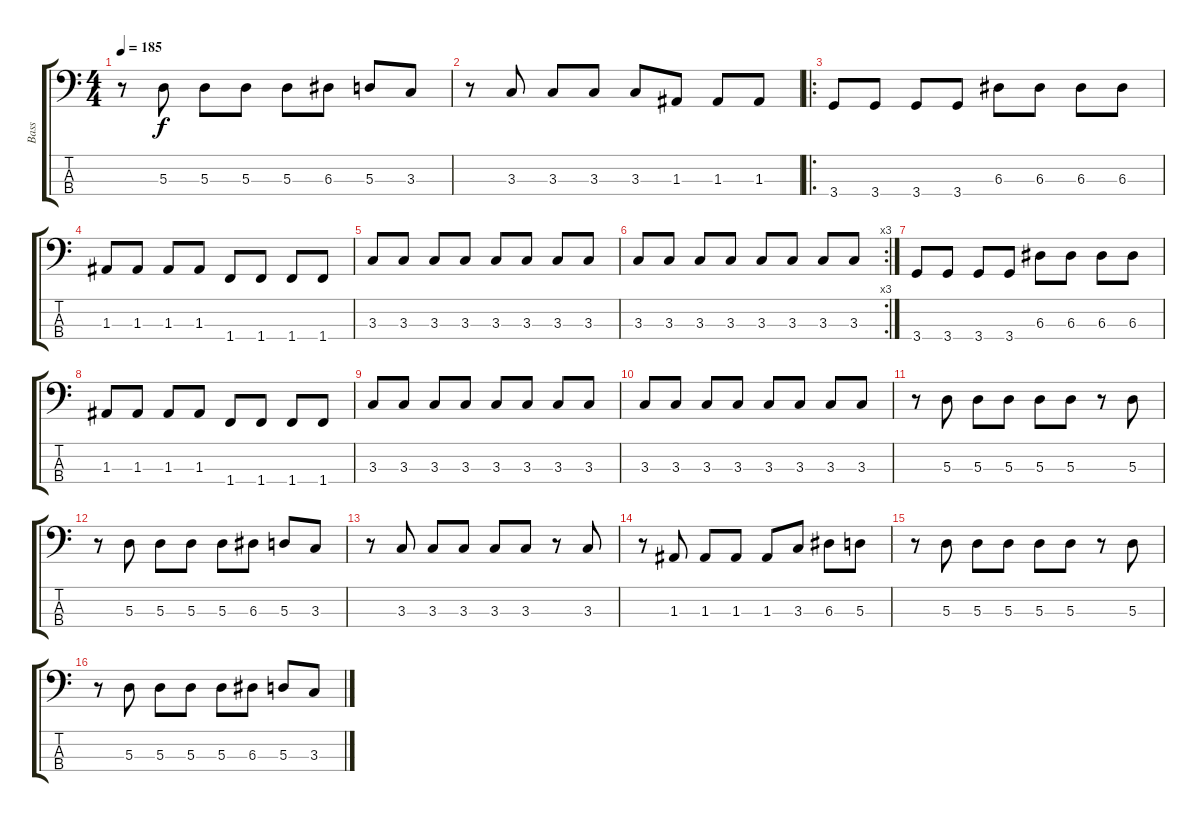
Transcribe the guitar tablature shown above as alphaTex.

\track ("Bass" "Bass") {instrument electricbasspick}
\staff {score tabs}
\tuning (G2 D2 A1 E1) {hide}
\ts (4 4)
\tempo 185
\clef f4
\ks c
r.8{dy f} 5.3.8 5.3.8 5.3.8 5.3.8 6.3.8 5.3.8 3.3.8 |
r.8 3.3.8 3.3.8 3.3.8 3.3.8 1.3.8 1.3.8 1.3.8 |
\ro
3.4.8 3.4.8 3.4.8 3.4.8 6.3.8 6.3.8 6.3.8 6.3.8 |
1.3.8 1.3.8 1.3.8 1.3.8 1.4.8 1.4.8 1.4.8 1.4.8 |
3.3.8 3.3.8 3.3.8 3.3.8 3.3.8 3.3.8 3.3.8 3.3.8 |
\rc 3
3.3.8 3.3.8 3.3.8 3.3.8 3.3.8 3.3.8 3.3.8 3.3.8 |
3.4.8 3.4.8 3.4.8 3.4.8 6.3.8 6.3.8 6.3.8 6.3.8 |
1.3.8 1.3.8 1.3.8 1.3.8 1.4.8 1.4.8 1.4.8 1.4.8 |
3.3.8 3.3.8 3.3.8 3.3.8 3.3.8 3.3.8 3.3.8 3.3.8 |
3.3.8 3.3.8 3.3.8 3.3.8 3.3.8 3.3.8 3.3.8 3.3.8 |
r.8 5.3.8 5.3.8 5.3.8 5.3.8 5.3.8 r.8 5.3.8 |
r.8 5.3.8 5.3.8 5.3.8 5.3.8 6.3.8 5.3.8 3.3.8 |
r.8 3.3.8 3.3.8 3.3.8 3.3.8 3.3.8 r.8 3.3.8 |
r.8 1.3.8 1.3.8 1.3.8 1.3.8 3.3.8 6.3.8 5.3.8 |
r.8 5.3.8 5.3.8 5.3.8 5.3.8 5.3.8 r.8 5.3.8 |
r.8 5.3.8 5.3.8 5.3.8 5.3.8 6.3.8 5.3.8 3.3.8
